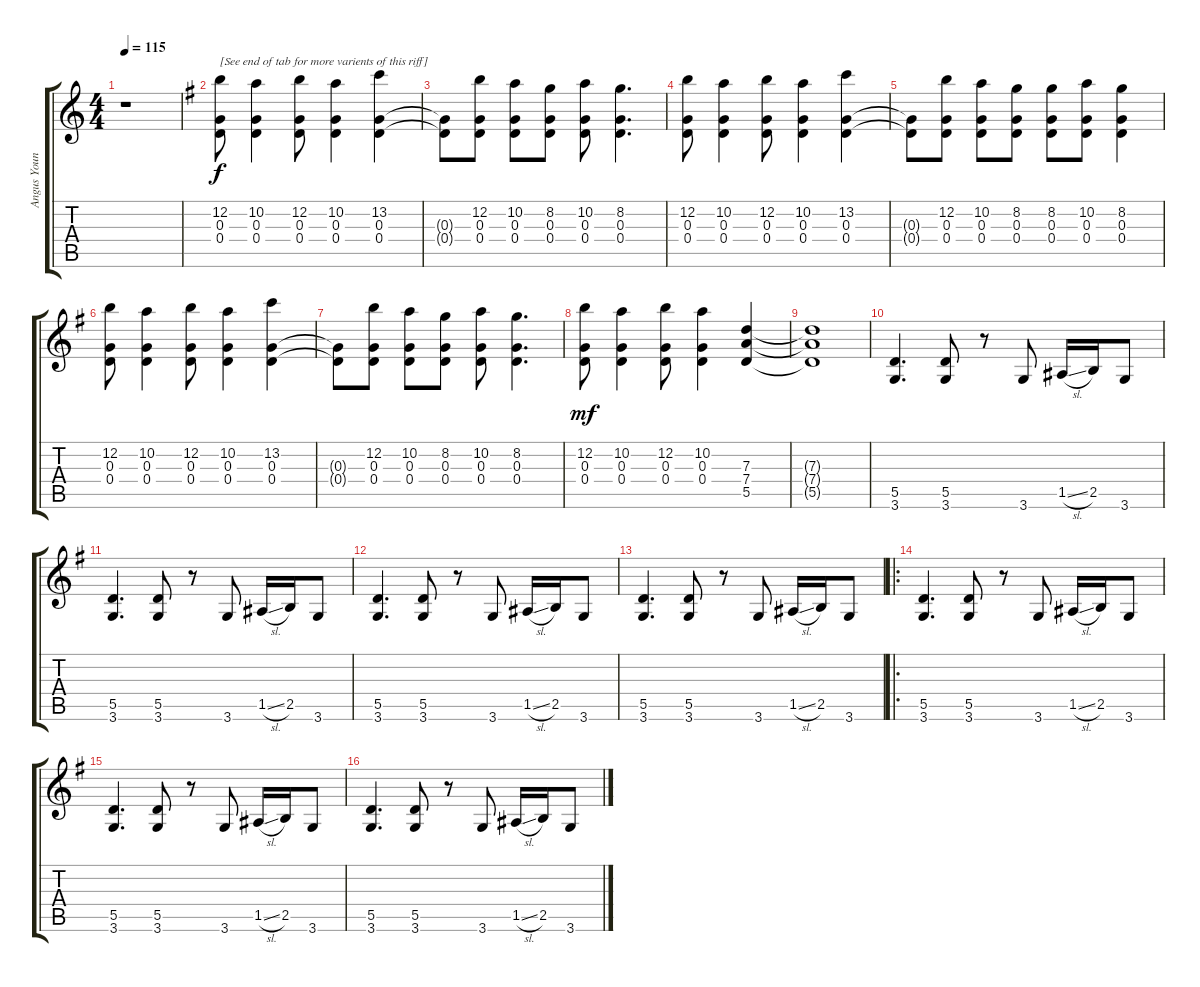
\track ("Angus Young" "Angus Youn") {instrument distortionguitar}
\staff {score tabs}
\tuning (E4 B3 G3 D3 A2 E2) {hide}
\ts (4 4)
\tempo 115
\clef g2
\ks c
r.1{dy f instrument distortionguitar} |
\ks g
(12.2 0.3 0.4).8{txt "[See end of tab for more varients of this riff]"} (10.2 0.3 0.4).4 (12.2 0.3 0.4).8 (10.2 0.3 0.4).4 (13.2 0.3 0.4).4 |
(0.3{t} 0.4{t}).8 (12.2 0.3 0.4).8 (10.2 0.3 0.4).8 (8.2 0.3 0.4).8 (10.2 0.3 0.4).8 (8.2 0.3 0.4).4{d} |
(12.2 0.3 0.4).8 (10.2 0.3 0.4).4 (12.2 0.3 0.4).8 (10.2 0.3 0.4).4 (13.2 0.3 0.4).4 |
(0.3{t} 0.4{t}).8 (12.2 0.3 0.4).8 (10.2 0.3 0.4).8 (8.2 0.3 0.4).8 (8.2 0.3 0.4).8 (10.2 0.3 0.4).8 (8.2 0.3 0.4).4 |
(12.2 0.3 0.4).8 (10.2 0.3 0.4).4 (12.2 0.3 0.4).8 (10.2 0.3 0.4).4 (13.2 0.3 0.4).4 |
(0.3{t} 0.4{t}).8 (12.2 0.3 0.4).8 (10.2 0.3 0.4).8 (8.2 0.3 0.4).8 (10.2 0.3 0.4).8 (8.2 0.3 0.4).4{d} |
(12.2 0.3 0.4).8{dy mf} (10.2 0.3 0.4).4 (12.2 0.3 0.4).8 (10.2 0.3 0.4).4 (7.3 7.4 5.5).4 |
(7.3{t} 7.4{t} 5.5{t}).1 |
(5.5 3.6).4{d} (5.5 3.6).8 r.8 3.6.8 1.5{sl}.16 2.5.16 3.6.8 |
(5.5 3.6).4{d} (5.5 3.6).8 r.8 3.6.8 1.5{sl}.16 2.5.16 3.6.8 |
(5.5 3.6).4{d} (5.5 3.6).8 r.8 3.6.8 1.5{sl}.16 2.5.16 3.6.8 |
(5.5 3.6).4{d} (5.5 3.6).8 r.8 3.6.8 1.5{sl}.16 2.5.16 3.6.8 |
\ro
(5.5 3.6).4{d} (5.5 3.6).8 r.8 3.6.8 1.5{sl}.16 2.5.16 3.6.8 |
(5.5 3.6).4{d} (5.5 3.6).8 r.8 3.6.8 1.5{sl}.16 2.5.16 3.6.8 |
(5.5 3.6).4{d} (5.5 3.6).8 r.8 3.6.8 1.5{sl}.16 2.5.16 3.6.8
